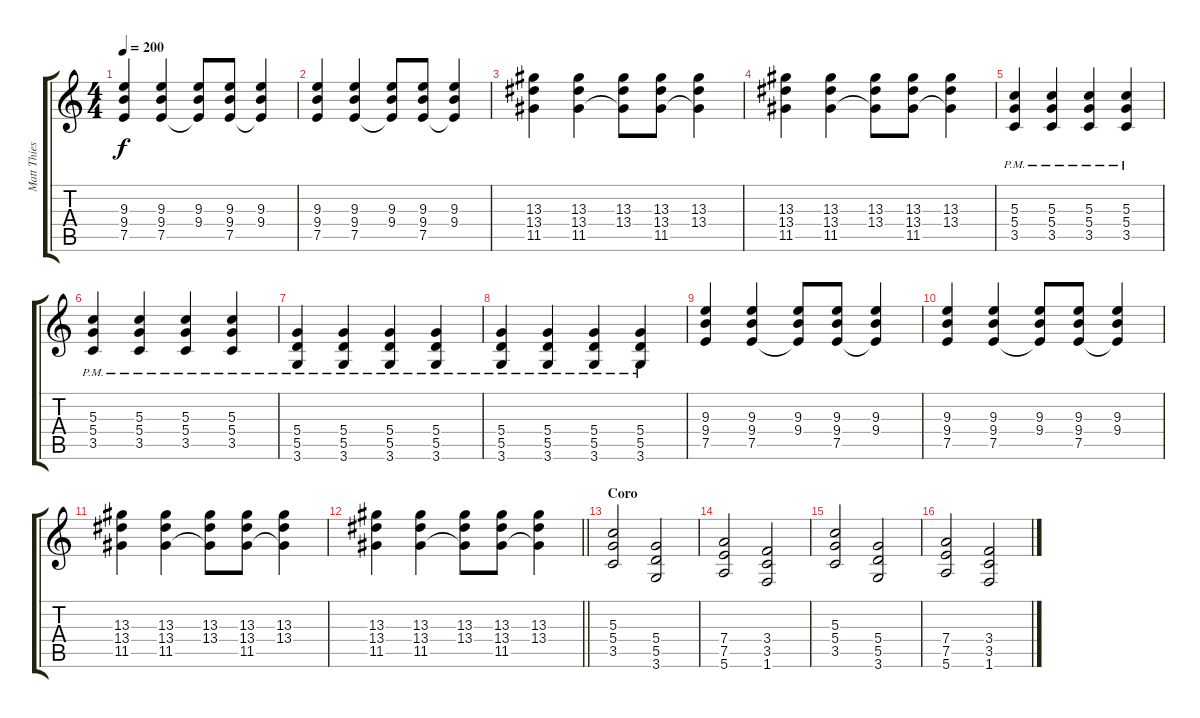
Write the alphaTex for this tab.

\track ("Matt Thiesen" "Matt Thies") {instrument distortionguitar}
\staff {score tabs}
\tuning (E4 B3 G3 D3 A2 E2) {hide}
\ts (4 4)
\tempo 200
\clef g2
\ks c
(9.3 9.4 7.5).4{dy f} (9.3 9.4 7.5).4 (9.3 9.4 7.5{t}).8 (9.3 9.4 7.5).8 (9.3 9.4 7.5{t}).4 |
(9.3 9.4 7.5).4 (9.3 9.4 7.5).4 (9.3 9.4 7.5{t}).8 (9.3 9.4 7.5).8 (9.3 9.4 7.5{t}).4 |
(13.3 13.4 11.5).4 (13.3 13.4 11.5).4 (13.3 13.4 11.5{t}).8 (13.3 13.4 11.5).8 (13.3 13.4 11.5{t}).4 |
(13.3 13.4 11.5).4 (13.3 13.4 11.5).4 (13.3 13.4 11.5{t}).8 (13.3 13.4 11.5).8 (13.3 13.4 11.5{t}).4 |
(5.3{pm} 5.4{pm} 3.5{pm}).4 (5.3{pm} 5.4{pm} 3.5{pm}).4 (5.3{pm} 5.4{pm} 3.5{pm}).4 (5.3{pm} 5.4{pm} 3.5{pm}).4 |
(5.3{pm} 5.4{pm} 3.5{pm}).4 (5.3{pm} 5.4{pm} 3.5{pm}).4 (5.3{pm} 5.4{pm} 3.5{pm}).4 (5.3{pm} 5.4{pm} 3.5{pm}).4 |
(5.4{pm} 5.5{pm} 3.6{pm}).4 (5.4{pm} 5.5{pm} 3.6{pm}).4 (5.4{pm} 5.5{pm} 3.6{pm}).4 (5.4{pm} 5.5{pm} 3.6{pm}).4 |
(5.4{pm} 5.5{pm} 3.6{pm}).4 (5.4{pm} 5.5{pm} 3.6{pm}).4 (5.4{pm} 5.5{pm} 3.6{pm}).4 (5.4{pm} 5.5{pm} 3.6{pm}).4 |
(9.3 9.4 7.5).4 (9.3 9.4 7.5).4 (9.3 9.4 7.5{t}).8 (9.3 9.4 7.5).8 (9.3 9.4 7.5{t}).4 |
(9.3 9.4 7.5).4 (9.3 9.4 7.5).4 (9.3 9.4 7.5{t}).8 (9.3 9.4 7.5).8 (9.3 9.4 7.5{t}).4 |
(13.3 13.4 11.5).4 (13.3 13.4 11.5).4 (13.3 13.4 11.5{t}).8 (13.3 13.4 11.5).8 (13.3 13.4 11.5{t}).4 |
\barLineRight lightlight
(13.3 13.4 11.5).4 (13.3 13.4 11.5).4 (13.3 13.4 11.5{t}).8 (13.3 13.4 11.5).8 (13.3 13.4 11.5{t}).4 |
\section ("" "Coro")
(5.3 5.4 3.5).2 (5.4 5.5 3.6).2 |
(7.4 7.5 5.6).2 (3.4 3.5 1.6).2 |
(5.3 5.4 3.5).2 (5.4 5.5 3.6).2 |
(7.4 7.5 5.6).2 (3.4 3.5 1.6).2
